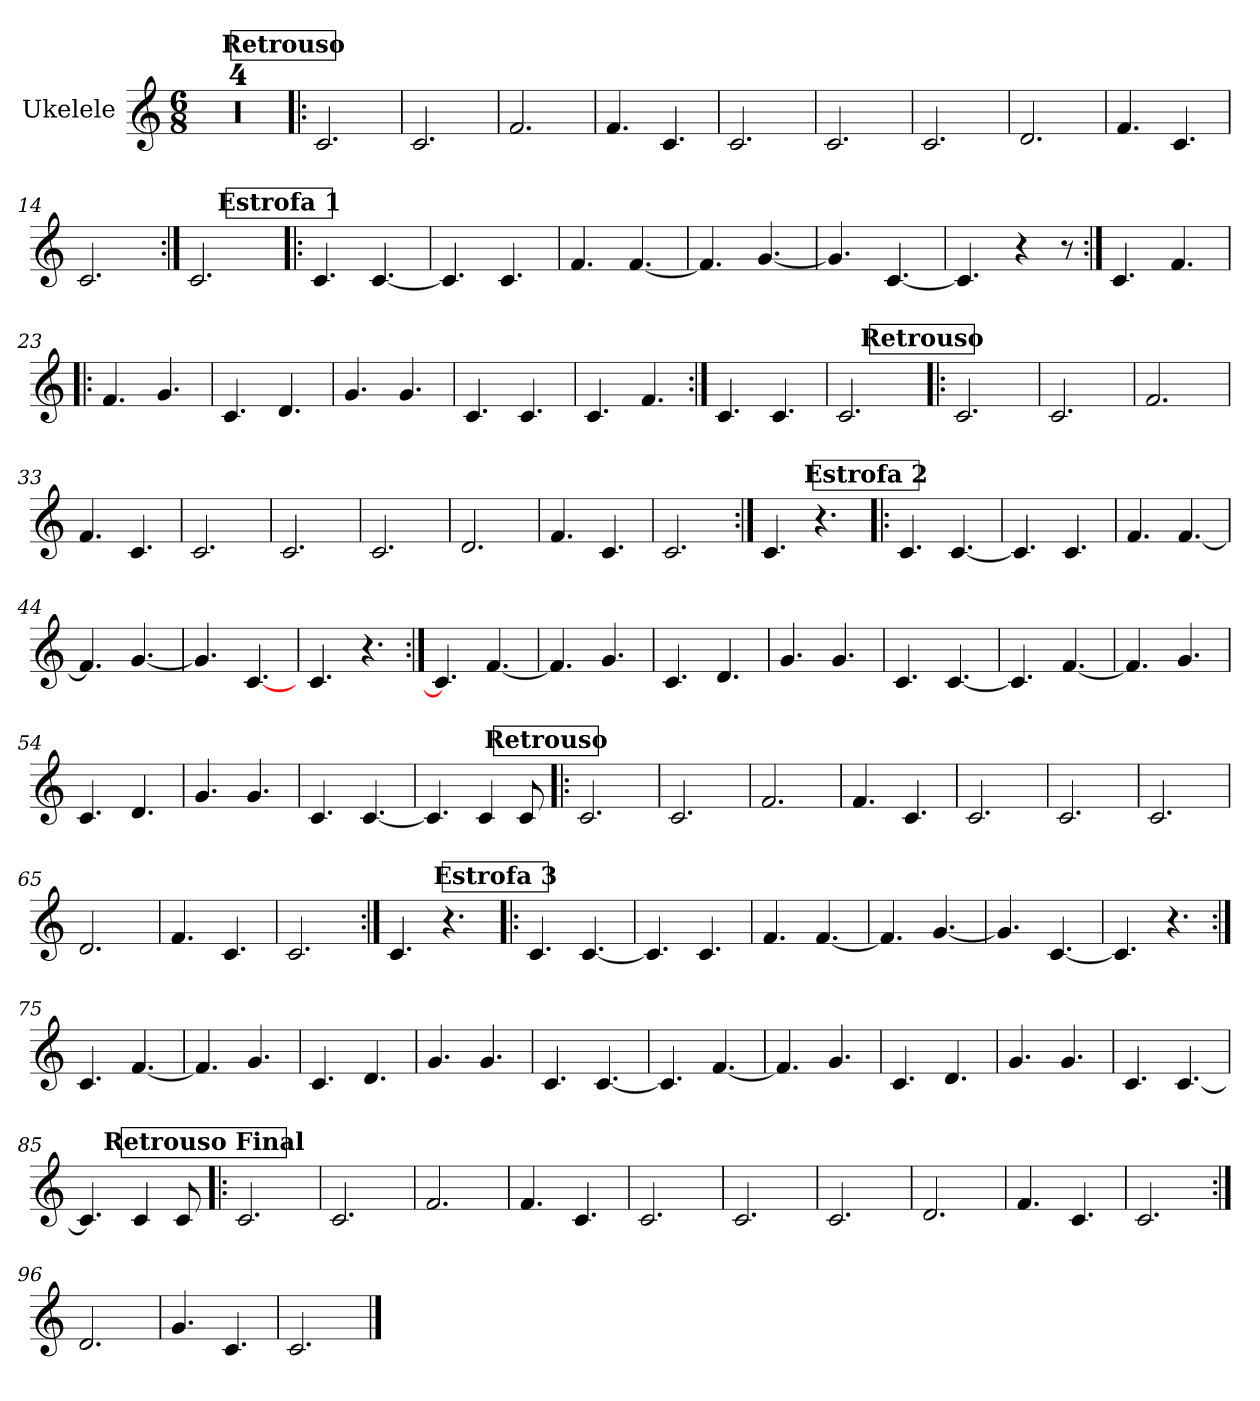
**kern
*part1
*staff1
*I"Ukelele
*I'Uk.
*clefG2
*k[]
*M6/8
=1
2.r
=2
2.r
=3
2.r
=4
2.r
!!LO:REH:place=s1:a:B:fs=14:t=Retrouso
=5!|:
2.c/
=6
2.c/
=7
2.f/
=8
4.f/
4.c/
=9
2.c/
=10
2.c/
=11
2.c/
=12
2.d/
=13
4.f/
4.c/
=14
2.c/
=15:|!
2.c/
!!LO:REH:place=s1:a:B:fs=14:t=Estrofa 1
=16!|:
4.c/
[4.c/
=17
4.c/]
4.c/
=18
4.f/
[4.f/
!!LO:LB:g=z
=19
4.f/]
[4.g/
=20
4.g/]
[4.c/
=21
4.c/]
4r
8r
=22:|!
4.c/
4.f/
=23!|:
4.f/
4.g/
=24
4.c/
4.d/
=25
4.g/
4.g/
=26
4.c/
4.c/
=27
4.c/
4.f/
=28:|!
4.c/
4.c/
=29
2.c/
!!LO:REH:place=s1:a:B:fs=14:t=Retrouso
=30!|:
2.c/
=31
2.c/
!!LO:LB:g=z
=32
2.f/
=33
4.f/
4.c/
=34
2.c/
=35
2.c/
=36
2.c/
=37
2.d/
=38
4.f/
4.c/
=39
2.c/
=40:|!
4.c/
4.r
!!LO:REH:place=s1:a:B:fs=14:t=Estrofa 2
=41!|:
4.c/
[4.c/
=42
4.c/]
4.c/
=43
4.f/
[4.f/
=44
4.f/]
[4.g/
=45
4.g/]
[4.c/
!!LO:LB:g=z
=46
4.c/
4.r
=47:|!
4.c/]
[4.f/
=48
4.f/]
4.g/
=49
4.c/
4.d/
=50
4.g/
4.g/
=51
4.c/
[4.c/
=52
4.c/]
[4.f/
=53
4.f/]
4.g/
=54
4.c/
4.d/
=55
4.g/
4.g/
=56
4.c/
[4.c/
=57
4.c/]
4c/
8c/
!!LO:LB:g=z
!!LO:REH:place=s1:a:B:fs=14:t=Retrouso
=58!|:
2.c/
=59
2.c/
=60
2.f/
=61
4.f/
4.c/
=62
2.c/
=63
2.c/
=64
2.c/
=65
2.d/
=66
4.f/
4.c/
=67
2.c/
=68:|!
4.c/
4.r
!!LO:REH:place=s1:a:B:fs=14:t=Estrofa 3
=69!|:
4.c/
[4.c/
=70
4.c/]
4.c/
=71
4.f/
[4.f/
=72
4.f/]
[4.g/
!!LO:LB:g=z
=73
4.g/]
[4.c/
=74
4.c/]
4.r
=75:|!
4.c/
[4.f/
=76
4.f/]
4.g/
=77
4.c/
4.d/
=78
4.g/
4.g/
=79
4.c/
[4.c/
=80
4.c/]
[4.f/
=81
4.f/]
4.g/
=82
4.c/
4.d/
=83
4.g/
4.g/
=84
4.c/
[4.c/
!!LO:LB:g=z
=85
4.c/]
4c/
8c/
!!LO:REH:place=s1:a:B:fs=14:t=Retrouso Final
=86!|:
2.c/
=87
2.c/
=88
2.f/
=89
4.f/
4.c/
=90
2.c/
=91
2.c/
=92
2.c/
=93
2.d/
=94
4.f/
4.c/
=95
2.c/
=96:|!
2.d/
=97
4.g/
4.c/
=98
2.c/
==
*-
